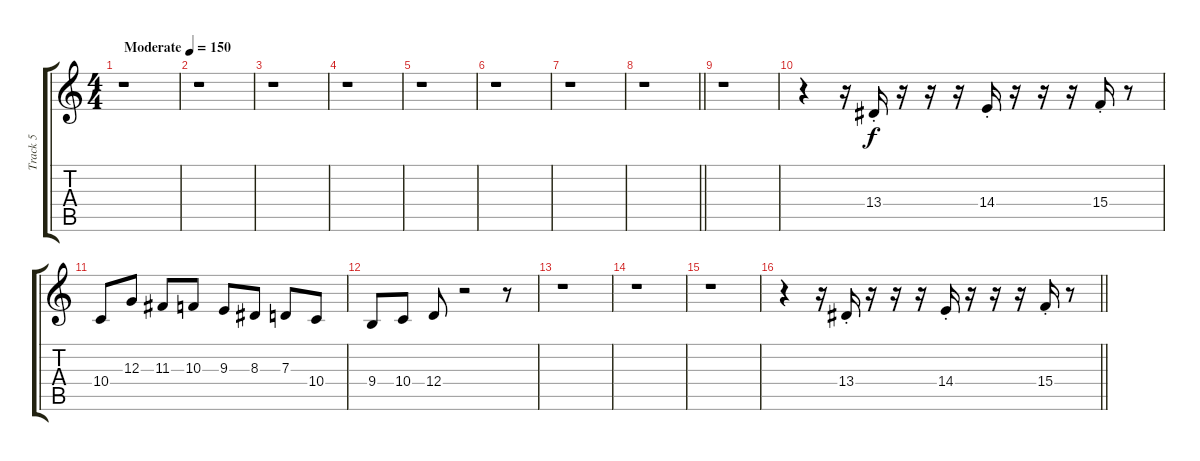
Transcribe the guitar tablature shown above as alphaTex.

\track ("Track 5" "Track 5") {instrument xylophone}
\staff {score tabs}
\tuning (E4 B3 G3 D3 A2 E2) {hide}
\ts (4 4)
\section ("" "")
\tempo (150 "Moderate")
\clef g2
\ks c
r.1{dy f instrument xylophone} |
r.1 |
r.1 |
r.1 |
r.1 |
r.1 |
r.1 |
\barLineRight lightlight
r.1 |
\section ("" "")
r.1 |
r.4{volume 12 instrument pizzicatostrings} r.16 13.4{st}.16 r.16 r.16 r.16 14.4{st}.16 r.16 r.16 r.16 15.4{st}.16 r.8 |
10.4.8{volume 16 instrument xylophone} 12.3.8 11.3.8 10.3.8 9.3.8 8.3.8 7.3.8 10.4.8 |
9.4.8 10.4.8 12.4.8 r.2 r.8 |
r.1 |
r.1 |
r.1 |
\barLineRight lightlight
r.4{volume 12 instrument pizzicatostrings} r.16 13.4{st}.16 r.16 r.16 r.16 14.4{st}.16 r.16 r.16 r.16 15.4{st}.16 r.8
